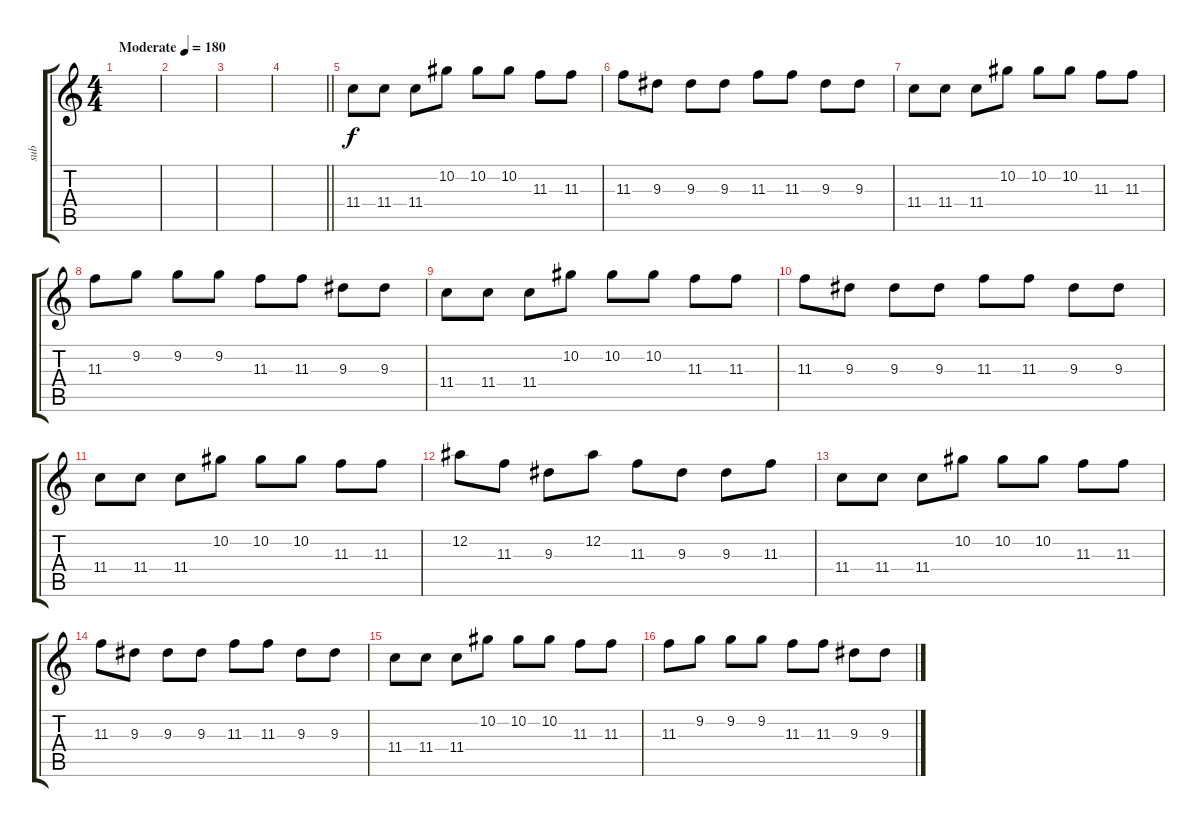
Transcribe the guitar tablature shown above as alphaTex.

\track ("sub" "sub") {instrument distortionguitar}
\staff {score tabs}
\tuning (Eb4 Bb3 Gb3 Db3 Ab2 Db2) {hide}
\ts (4 4)
\tempo (180 "Moderate")
\clef g2
\ks c
|
|
|
\barLineRight lightlight
|
11.4.8 11.4.8 11.4.8 10.2.8 10.2.8 10.2.8 11.3.8 11.3.8 |
11.3.8 9.3.8 9.3.8 9.3.8 11.3.8 11.3.8 9.3.8 9.3.8 |
11.4.8 11.4.8 11.4.8 10.2.8 10.2.8 10.2.8 11.3.8 11.3.8 |
11.3.8 9.2.8 9.2.8 9.2.8 11.3.8 11.3.8 9.3.8 9.3.8 |
11.4.8 11.4.8 11.4.8 10.2.8 10.2.8 10.2.8 11.3.8 11.3.8 |
11.3.8 9.3.8 9.3.8 9.3.8 11.3.8 11.3.8 9.3.8 9.3.8 |
11.4.8 11.4.8 11.4.8 10.2.8 10.2.8 10.2.8 11.3.8 11.3.8 |
12.2.8 11.3.8 9.3.8 12.2.8 11.3.8 9.3.8 9.3.8 11.3.8 |
11.4.8 11.4.8 11.4.8 10.2.8 10.2.8 10.2.8 11.3.8 11.3.8 |
11.3.8 9.3.8 9.3.8 9.3.8 11.3.8 11.3.8 9.3.8 9.3.8 |
11.4.8 11.4.8 11.4.8 10.2.8 10.2.8 10.2.8 11.3.8 11.3.8 |
11.3.8 9.2.8 9.2.8 9.2.8 11.3.8 11.3.8 9.3.8 9.3.8
